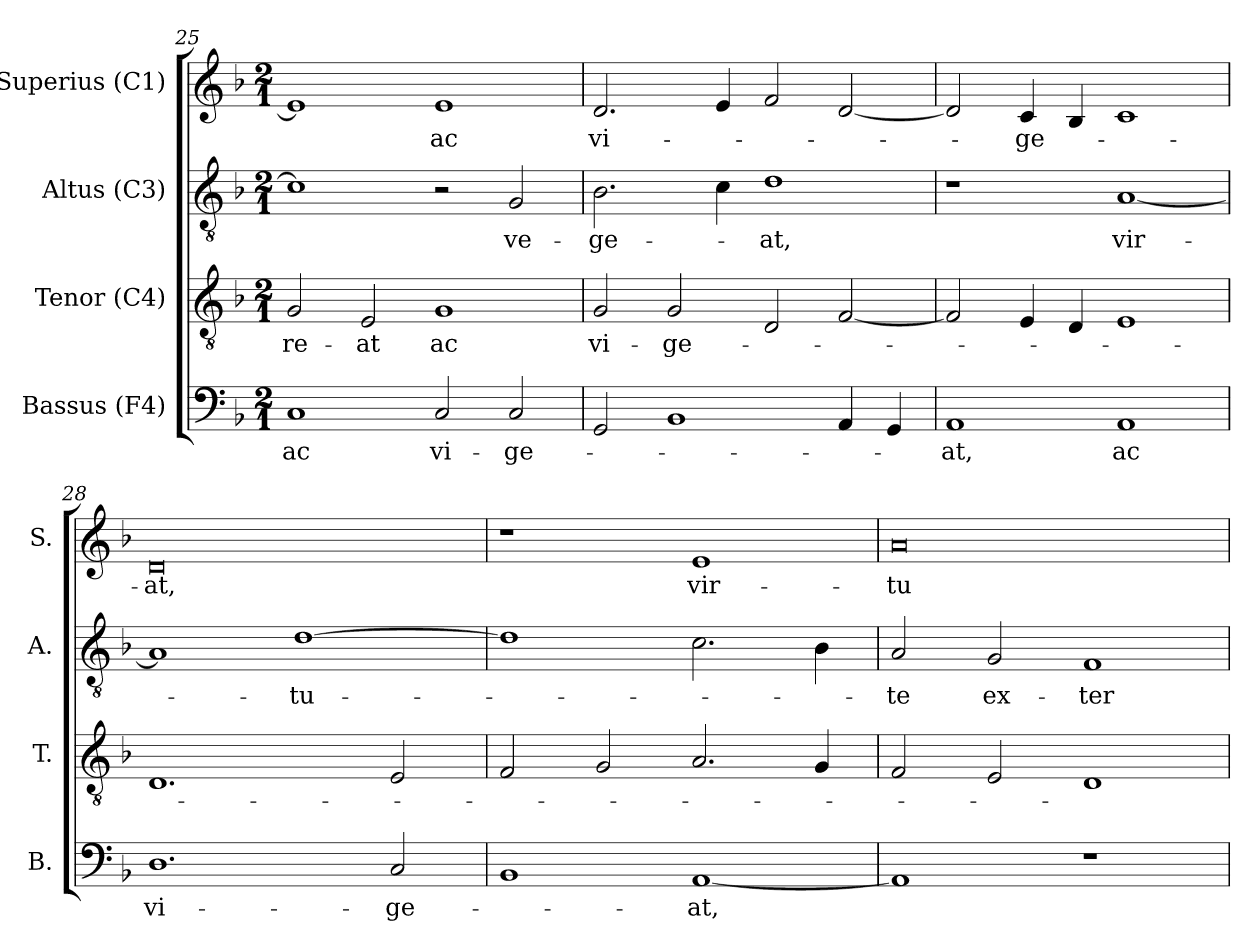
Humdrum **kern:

**kern	**text	**kern	**text	**kern	**text	**kern	**text
*part4	*part4	*part3	*part3	*part2	*part2	*part1	*part1
*staff4	*staff4	*staff3	*staff3	*staff2	*staff2	*staff1	*staff1
*I"Bassus (F4)	*	*I"Tenor (C4)	*	*I"Altus (C3)	*	*I"Superius (C1)	*
*I'B.	*	*I'T.	*	*I'A.	*	*I'S.	*
*clefF4	*	*clefGv2	*	*clefGv2	*	*clefG2	*
*	*	*ITrd7c12	*	*ITrd7c12	*	*	*
*k[b-]	*	*k[b-]	*	*k[b-]	*	*k[b-]	*
*F:	*	*F:	*	*F:	*	*F:	*
*M2/1	*	*M2/1	*	*M2/1	*	*M2/1	*
=25	=25	=25	=25	=25	=25	=25	=25
!	!LO:LY:b:color=#000000	!	!	!	!	!	!
!	!	!	!LO:LY:b:color=#000000	!	!	!	!
1Ci	ac	2GGi/	-re-	1Ci]	.	1ei]	.
!	!	!	!LO:LY:b:color=#000000	!	!	!	!
.	.	2EEi/	-at	.	.	.	.
!	!LO:LY:b:color=#000000	!	!	!	!	!	!
!	!	!	!LO:LY:b:color=#000000	!	!	!	!
!	!	!	!	!	!	!	!LO:LY:b:color=#000000
2Ci/	vi-	1GGi	ac	2r	.	1ei	ac
!	!LO:LY:b:color=#000000	!	!	!	!	!	!
!	!	!	!	!	!LO:LY:b:color=#000000	!	!
2Ci/	-ge-	.	.	2GGi/	ve-	.	.
!!LO:LB:g=z
=26	=26	=26	=26	=26	=26	=26	=26
!	!	!	!LO:LY:b:color=#000000	!	!	!	!
!	!	!	!	!	!LO:LY:b:color=#000000	!	!
!	!	!	!	!	!	!	!LO:LY:b:color=#000000
2GGi/	.	2GGi/	vi-	2.BB-i\	-ge-	2.di/	vi-
!	!	!	!LO:LY:b:color=#000000	!	!	!	!
1BB-i	.	2GGi/	-ge-	.	.	.	.
.	.	.	.	4Ci\	.	4ei/	.
!	!	!	!	!	!LO:LY:b:color=#000000	!	!
.	.	2DDi/	.	1Di	-at,	2fi/	.
4AAi/	.	[2FFi/	.	.	.	[2di/	.
4GGi/	.	.	.	.	.	.	.
=27	=27	=27	=27	=27	=27	=27	=27
!	!LO:LY:b:color=#000000	!	!	!	!	!	!
1AAi	-at,	2FFi/]	.	1r	.	2di/]	.
!	!	!	!	!	!	!	!LO:LY:b:color=#000000
.	.	4EEi/	.	.	.	4ci/	-ge-
.	.	4DDi/	.	.	.	4B-i/	.
!	!LO:LY:b:color=#000000	!	!	!	!	!	!
!	!	!	!	!	!LO:LY:b:color=#000000	!	!
1AAi	ac	1EEi	.	[1AAi	vir-	1ci	.
=28	=28	=28	=28	=28	=28	=28	=28
!	!LO:LY:b:color=#000000	!	!	!	!	!	!
!	!	!	!	!	!	!	!LO:LY:b:color=#000000
1.Di	vi-	1.DDi	.	1AAi]	.	0di	-at,
!	!	!	!	!	!LO:LY:b:color=#000000	!	!
.	.	.	.	[1Di	-tu-	.	.
!	!LO:LY:b:color=#000000	!	!	!	!	!	!
2Ci/	-ge-	2EEi/	.	.	.	.	.
=29	=29	=29	=29	=29	=29	=29	=29
1BB-i	.	2FFi/	.	1Di]	.	1r	.
.	.	2GGi/	.	.	.	.	.
!	!LO:LY:b:color=#000000	!	!	!	!	!	!
!	!	!	!	!	!	!	!LO:LY:b:color=#000000
[1AAi	-at,	2.AAi/	.	2.Ci\	.	1ei	vir-
.	.	4GGi/	.	4BB-i\	.	.	.
=30	=30	=30	=30	=30	=30	=30	=30
!	!	!	!	!	!LO:LY:b:color=#000000	!	!
!	!	!	!	!	!	!	!LO:LY:b:color=#000000
1AAi]	.	2FFi/	.	2AAi/	-te	0ai	-tu-
!	!	!	!	!	!LO:LY:b:color=#000000	!	!
.	.	2EEi/	.	2GGi/	ex-	.	.
!	!	!	!	!	!LO:LY:b:color=#000000	!	!
1r	.	1DDi	.	1FFi	-ter-	.	.
=	=	=	=	=	=	=	=
*-	*-	*-	*-	*-	*-	*-	*-
